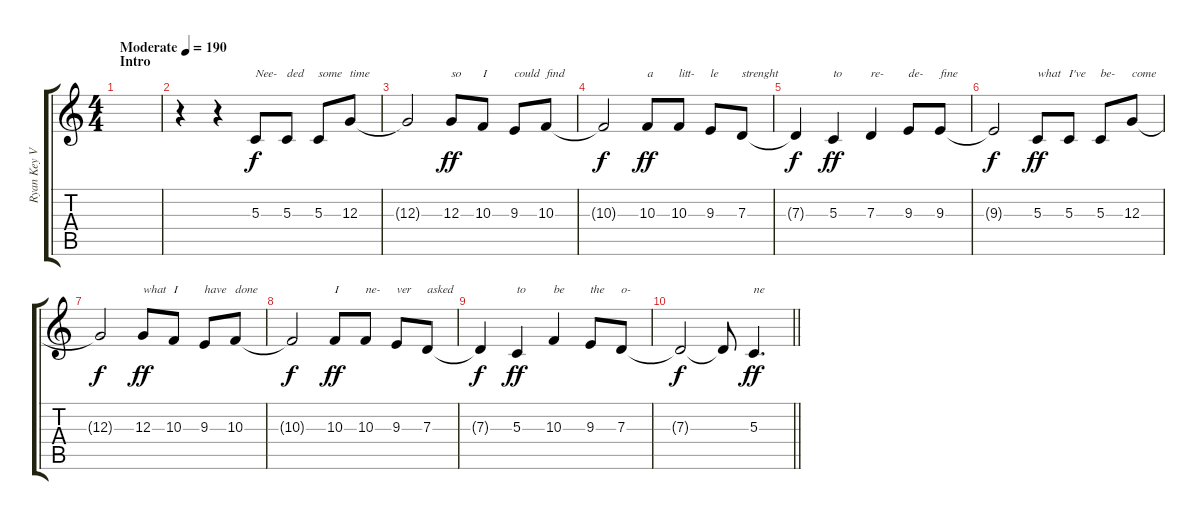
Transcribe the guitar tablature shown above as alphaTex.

\track ("Ryan Key Vocals" "Ryan Key V") {instrument altosax}
\staff {score tabs}
\tuning (E4 B3 G3 D3 A2 E2) {hide}
\ts (4 4)
\section ("" "Intro")
\tempo (190 "Moderate")
\clef g2
\ks c
|
r.4 r.4 5.3.8{txt "Nee-"} 5.3.8{txt "ded"} 5.3.8{txt "some"} 12.3.8{txt "time"} |
12.3{t}.2{dy f} 12.3.8{txt "so" dy ff} 10.3.8{txt "I"} 9.3.8{txt "could"} 10.3.8{txt "find"} |
10.3{t}.2{dy f} 10.3.8{txt "a" dy ff} 10.3.8{txt "litt-"} 9.3.8{txt "le"} 7.3.8{txt "strenght"} |
7.3{t}.4{dy f} 5.3.4{txt "to" dy ff} 7.3.4{txt "re-"} 9.3.8{txt "de-"} 9.3.8{txt "fine"} |
9.3{t}.2{dy f} 5.3.8{txt "what" dy ff} 5.3.8{txt "I've"} 5.3.8{txt "be-"} 12.3.8{txt "come"} |
12.3{t}.2{dy f} 12.3.8{txt "what" dy ff} 10.3.8{txt "I"} 9.3.8{txt "have"} 10.3.8{txt "done"} |
10.3{t}.2{dy f} 10.3.8{txt "I" dy ff} 10.3.8{txt "ne-"} 9.3.8{txt "ver"} 7.3.8{txt "asked"} |
7.3{t}.4{dy f} 5.3.4{txt "to" dy ff} 10.3.4{txt "be"} 9.3.8{txt "the"} 7.3.8{txt "o-"} |
\barLineRight lightlight
7.3{t}.2{dy f} 7.3{t}.8 5.3.4{d txt "ne" dy ff}
